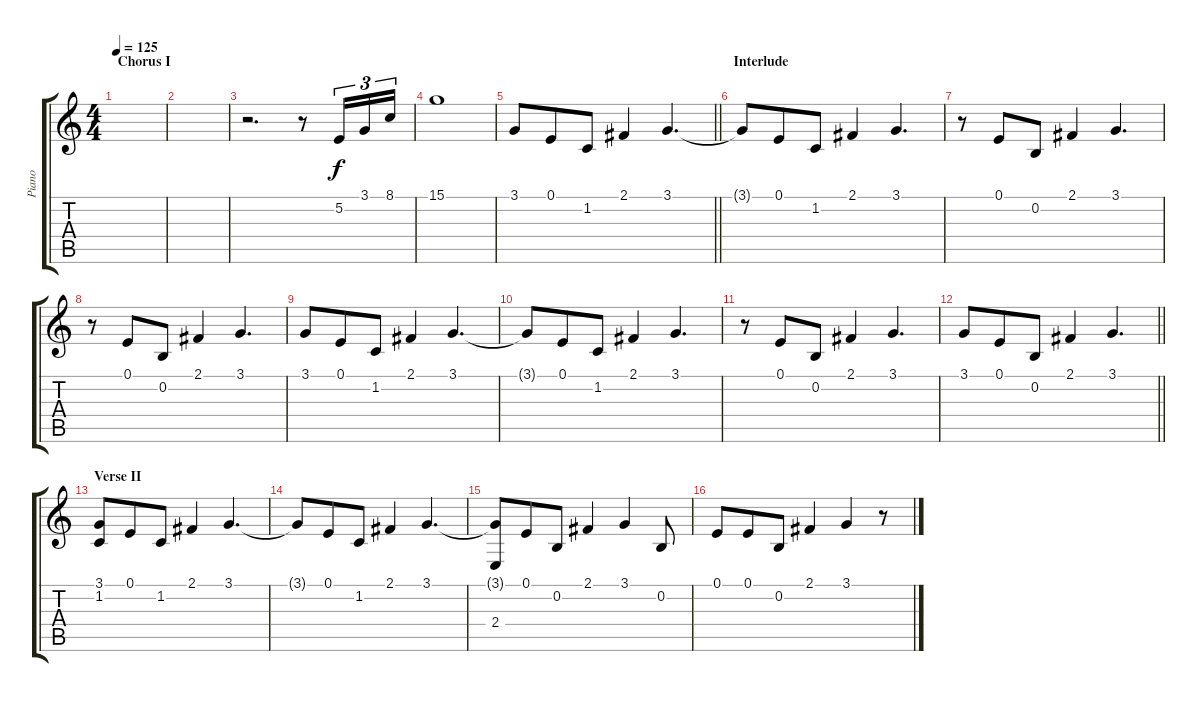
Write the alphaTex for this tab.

\track ("Piano" "Piano") {instrument electricgrandpiano}
\staff {score tabs}
\tuning (E4 B3 G3 D3 A2 E2) {hide}
\ts (4 4)
\section ("" "Chorus I")
\tempo 125
\clef g2
\ks c
|
|
r.2{d} r.8 5.2.16{tu (3 2)} 3.1.16{tu (3 2)} 8.1.16{tu (3 2)} |
15.1.1 |
\barLineRight lightlight
3.1.8 0.1.8{beam merge} 1.2.8 2.1.4 3.1.4{d} |
\section ("" "Interlude")
3.1{t}.8 0.1.8{beam merge} 1.2.8 2.1.4 3.1.4{d} |
r.8 0.1.8{beam merge} 0.2.8 2.1.4 3.1.4{d} |
r.8 0.1.8{beam merge} 0.2.8 2.1.4 3.1.4{d} |
3.1.8 0.1.8{beam merge} 1.2.8 2.1.4 3.1.4{d} |
3.1{t}.8 0.1.8{beam merge} 1.2.8 2.1.4 3.1.4{d} |
r.8 0.1.8{beam merge} 0.2.8 2.1.4 3.1.4{d} |
\barLineRight lightlight
3.1.8 0.1.8{beam merge} 0.2.8 2.1.4 3.1.4{d} |
\section ("" "Verse II")
(3.1 1.2).8 0.1.8{beam merge} 1.2.8 2.1.4 3.1.4{d} |
3.1{t}.8 0.1.8{beam merge} 1.2.8 2.1.4 3.1.4{d} |
(3.1{t} 2.4).8 0.1.8{beam merge} 0.2.8 2.1.4 3.1.4 0.2.8 |
0.1.8 0.1.8{beam merge} 0.2.8 2.1.4 3.1.4 r.8
